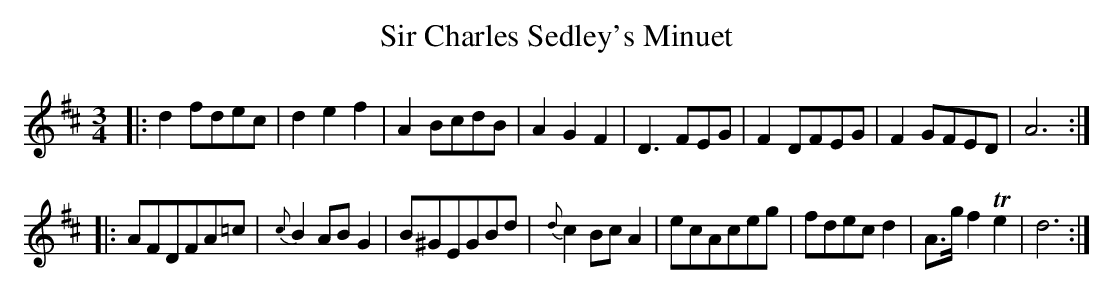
X:1
T: Sir Charles Sedley's Minuet
M: 3/4
L: 1/8
K: D
|:\
d2fdec | d2e2f2 | A2BcdB | A2G2F2 |\
D3FEG | F2DFEG | F2GFED | A6 :|
|:\
AFDFA=c | {c}B2ABG2 | B^GEGBd | {d}c2BcA2 |\
ecAceg | fdecd2 | A>gf2Te2 | d6 :|
